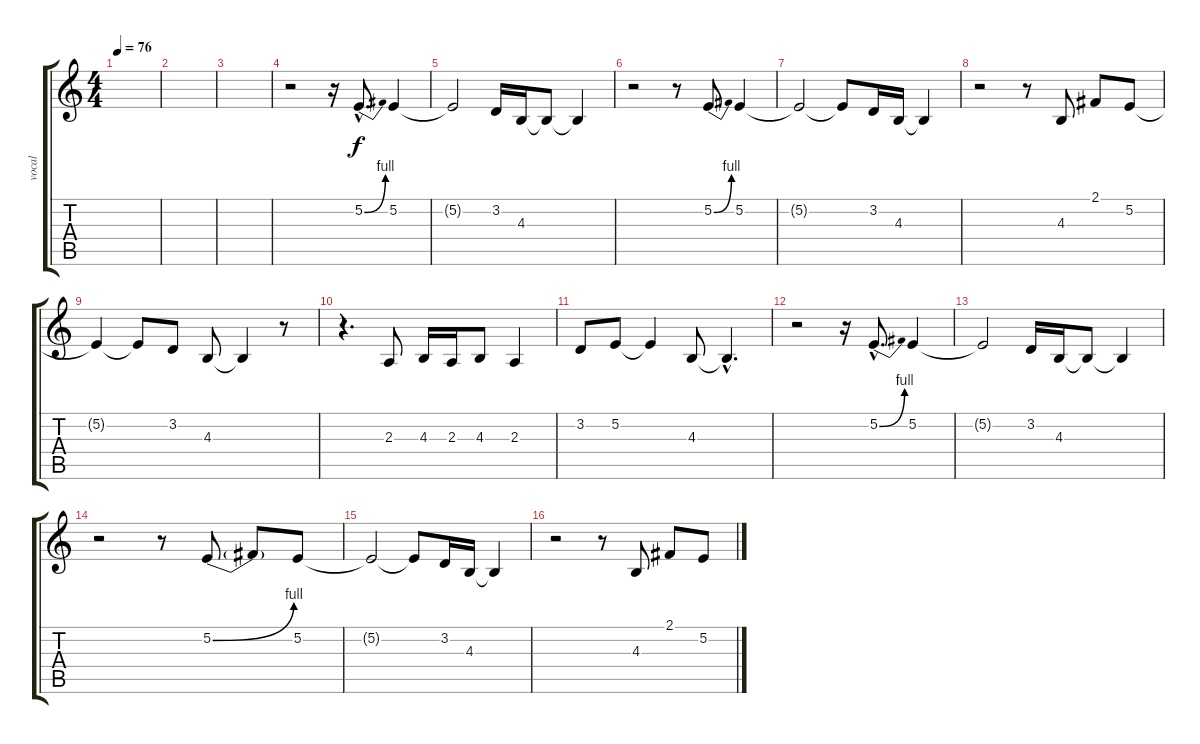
\track ("vocal" "vocal") {instrument altosax}
\staff {score tabs}
\tuning (E4 B3 G3 D3 A2 E2) {hide}
\ts (4 4)
\tempo 76
\clef g2
\ks c
|
|
|
r.2 r.16 5.2{be (bend 0 0 60 4) hac}.8{d} 5.2.4 |
5.2{t}.2 3.2.16 4.3.16 4.3{t}.8 4.3{t}.4 |
r.2 r.8 5.2{be (bend 0 0 60 4)}.8 5.2.4 |
5.2{t}.2 5.2{t}.8 3.2.16 4.3.16 4.3{t}.4 |
r.2 r.8 4.3.8 2.1.8 5.2.8 |
5.2{t}.4 5.2{t}.8 3.2.8 4.3.8 4.3{t}.4 r.8 |
r.4{d} 2.3.8 4.3.16 2.3.16 4.3.8 2.3.4 |
3.2.8 5.2.8 5.2{t}.4 4.3.8 4.3{hac t}.4{d} |
r.2 r.16 5.2{be (bend 0 0 60 4) hac}.8{d} 5.2.4 |
5.2{t}.2 3.2.16 4.3.16 4.3{t}.8 4.3{t}.4 |
r.2 r.8 5.2{be (bend 0 0 60 4)}.8 5.2{t}.8 5.2.8 |
5.2{t}.2 5.2{t}.8 3.2.16 4.3.16 4.3{t}.4 |
r.2 r.8 4.3.8 2.1.8 5.2.8
